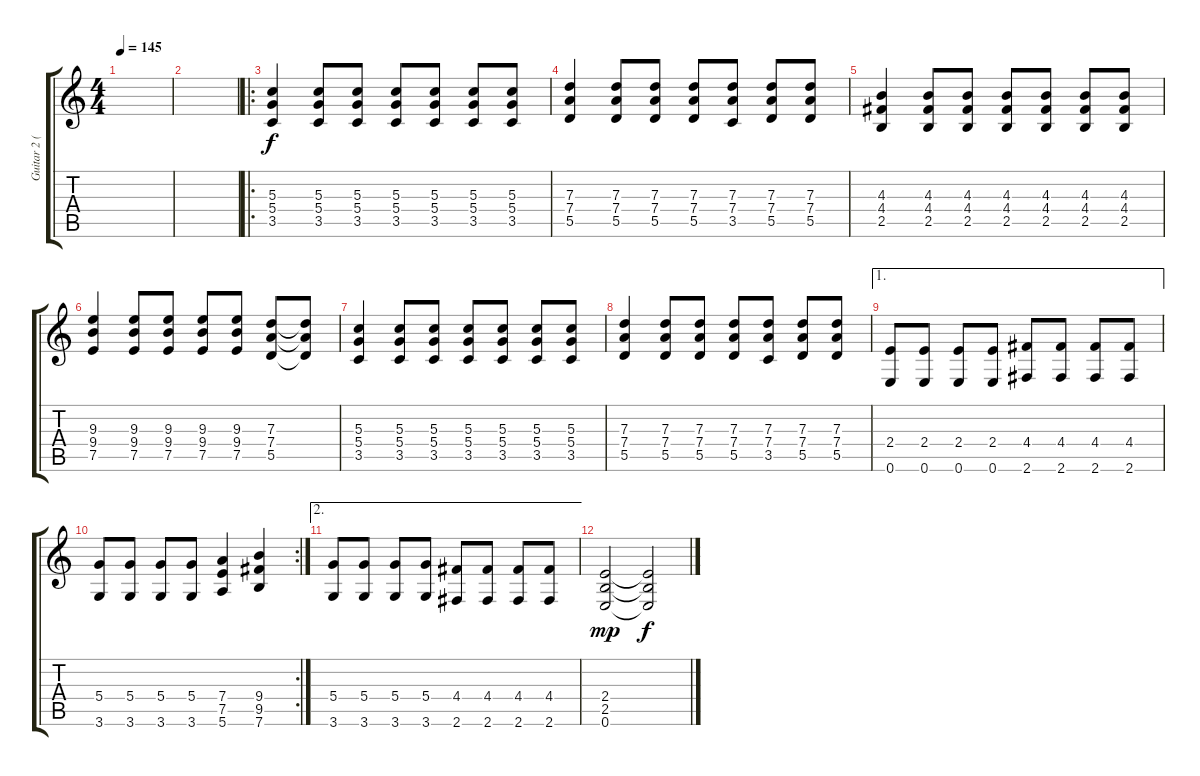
\track ("Guitar 2 (distortion)" "Guitar 2 (") {instrument distortionguitar}
\staff {score tabs}
\tuning (E4 B3 G3 D3 A2 E2) {hide}
\ts (4 4)
\tempo 145
\clef g2
\ks c
|
|
\ro
(5.3 5.4 3.5).4 (5.3 5.4 3.5).8 (5.3 5.4 3.5).8 (5.3 5.4 3.5).8 (5.3 5.4 3.5).8 (5.3 5.4 3.5).8 (5.3 5.4 3.5).8 |
(7.3 7.4 5.5).4 (7.3 7.4 5.5).8 (7.3 7.4 5.5).8 (7.3 7.4 5.5).8 (7.3 7.4 3.5).8 (7.3 7.4 5.5).8 (7.3 7.4 5.5).8 |
(4.3 4.4 2.5).4 (4.3 4.4 2.5).8 (4.3 4.4 2.5).8 (4.3 4.4 2.5).8 (4.3 4.4 2.5).8 (4.3 4.4 2.5).8 (4.3 4.4 2.5).8 |
(9.3 9.4 7.5).4 (9.3 9.4 7.5).8 (9.3 9.4 7.5).8 (9.3 9.4 7.5).8 (9.3 9.4 7.5).8 (7.3 7.4 5.5).8 (7.3{t} 7.4{t} 5.5{t}).8 |
(5.3 5.4 3.5).4 (5.3 5.4 3.5).8 (5.3 5.4 3.5).8 (5.3 5.4 3.5).8 (5.3 5.4 3.5).8 (5.3 5.4 3.5).8 (5.3 5.4 3.5).8 |
(7.3 7.4 5.5).4 (7.3 7.4 5.5).8 (7.3 7.4 5.5).8 (7.3 7.4 5.5).8 (7.3 7.4 3.5).8 (7.3 7.4 5.5).8 (7.3 7.4 5.5).8 |
\ae 1
(2.4 0.6).8 (2.4 0.6).8 (2.4 0.6).8 (2.4 0.6).8 (4.4 2.6).8 (4.4 2.6).8 (4.4 2.6).8 (4.4 2.6).8 |
\rc 2
(5.4 3.6).8 (5.4 3.6).8 (5.4 3.6).8 (5.4 3.6).8 (7.4 7.5 5.6).4 (9.4 9.5 7.6).4 |
\ae 2
(5.4 3.6).8 (5.4 3.6).8 (5.4 3.6).8 (5.4 3.6).8 (4.4 2.6).8 (4.4 2.6).8 (4.4 2.6).8 (4.4 2.6).8 |
(2.4 2.5 0.6).2{dy mp volume 9} (2.4{t} 2.5{t} 0.6{t}).2{dy f}
